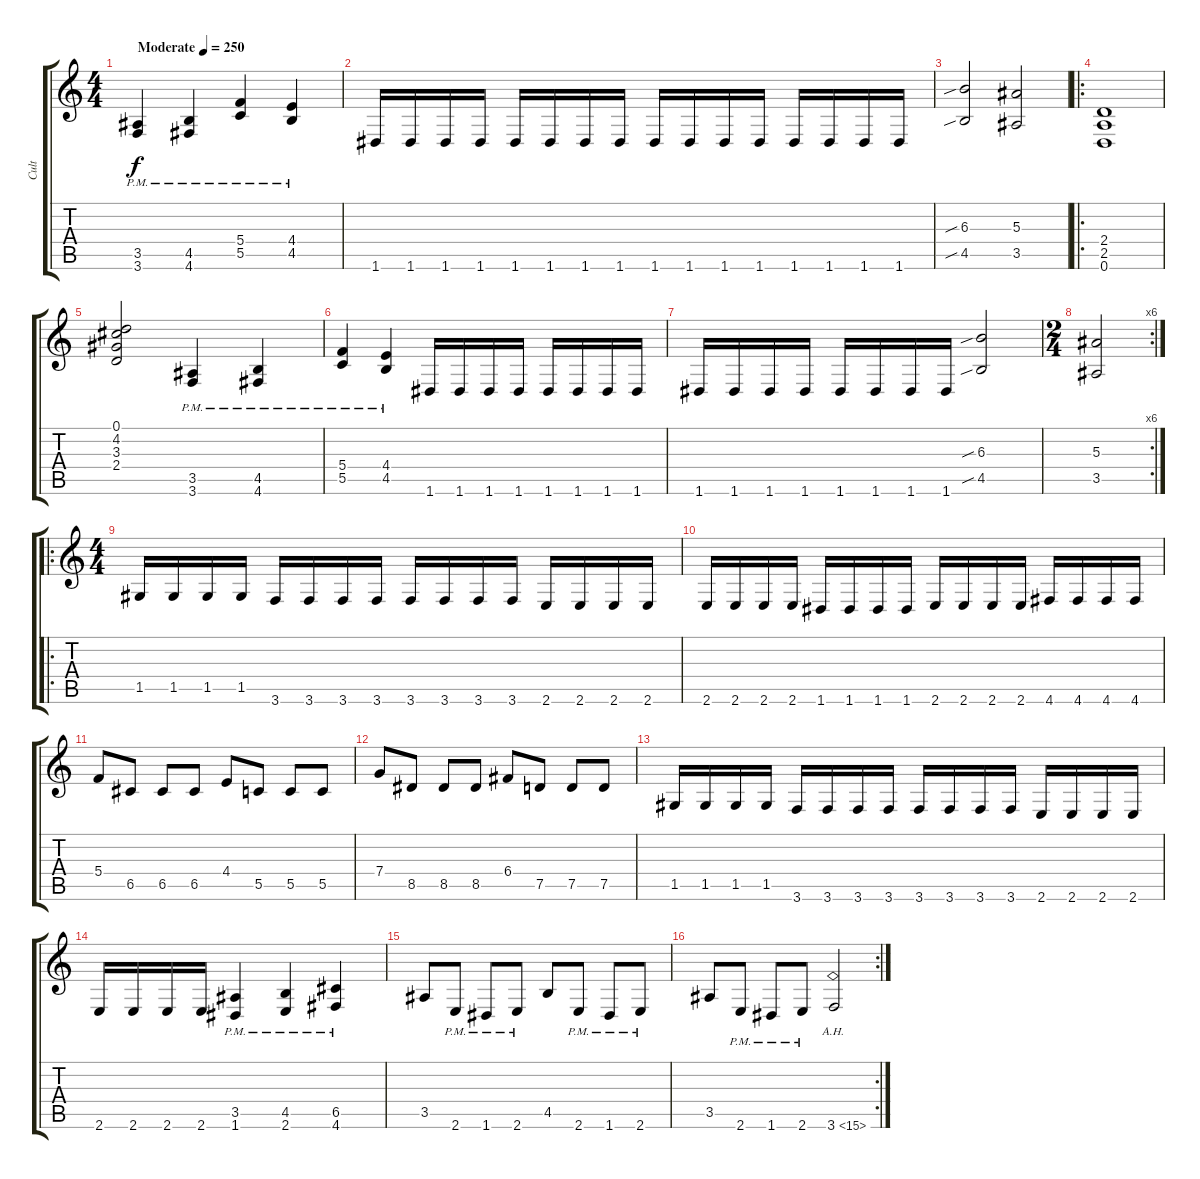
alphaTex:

\track ("Cult" "Cult") {instrument overdrivenguitar}
\staff {score tabs}
\tuning (D4 A3 F3 C3 G2 D2) {hide}
\ts (4 4)
\tempo (250 "Moderate")
\clef g2
\ks c
(3.5{pm} 3.6{pm}).4{dy f instrument overdrivenguitar} (4.5{pm} 4.6{pm}).4 (5.4{pm} 5.5{pm}).4 (4.4{pm} 4.5{pm}).4 |
1.6.16 1.6.16 1.6.16 1.6.16 1.6.16 1.6.16 1.6.16 1.6.16 1.6.16 1.6.16 1.6.16 1.6.16 1.6.16 1.6.16 1.6.16 1.6.16 |
(6.3{sib} 4.5{sib}).2 (5.3 3.5).2 |
\ro
(2.4 2.5 0.6).1 |
(0.1 4.2 3.3 2.4).2 (3.5{pm} 3.6{pm}).4 (4.5{pm} 4.6{pm}).4 |
(5.4{pm} 5.5{pm}).4 (4.4{pm} 4.5{pm}).4 1.6.16 1.6.16 1.6.16 1.6.16 1.6.16 1.6.16 1.6.16 1.6.16 |
1.6.16 1.6.16 1.6.16 1.6.16 1.6.16 1.6.16 1.6.16 1.6.16 (6.3{sib} 4.5{sib}).2 |
\rc 6
\ts (2 4)
(5.3 3.5).2 |
\ro
\ts (4 4)
1.5.16 1.5.16 1.5.16 1.5.16 3.6.16 3.6.16 3.6.16 3.6.16 3.6.16 3.6.16 3.6.16 3.6.16 2.6.16 2.6.16 2.6.16 2.6.16 |
2.6.16 2.6.16 2.6.16 2.6.16 1.6.16 1.6.16 1.6.16 1.6.16 2.6.16 2.6.16 2.6.16 2.6.16 4.6.16 4.6.16 4.6.16 4.6.16 |
5.4.8 6.5.8 6.5.8 6.5.8 4.4.8 5.5.8 5.5.8 5.5.8 |
7.4.8 8.5.8 8.5.8 8.5.8 6.4.8 7.5.8 7.5.8 7.5.8 |
1.5.16 1.5.16 1.5.16 1.5.16 3.6.16 3.6.16 3.6.16 3.6.16 3.6.16 3.6.16 3.6.16 3.6.16 2.6.16 2.6.16 2.6.16 2.6.16 |
2.6.16 2.6.16 2.6.16 2.6.16 (3.5{pm} 1.6{pm}).4 (4.5{pm} 2.6{pm}).4 (6.5{pm} 4.6{pm}).4 |
3.5.8 2.6{pm}.8 1.6{pm}.8 2.6{pm}.8 4.5.8 2.6{pm}.8 1.6{pm}.8 2.6{pm}.8 |
\rc 2
3.5.8 2.6{pm}.8 1.6{pm}.8 2.6{pm}.8 3.6{ah 12}.2
